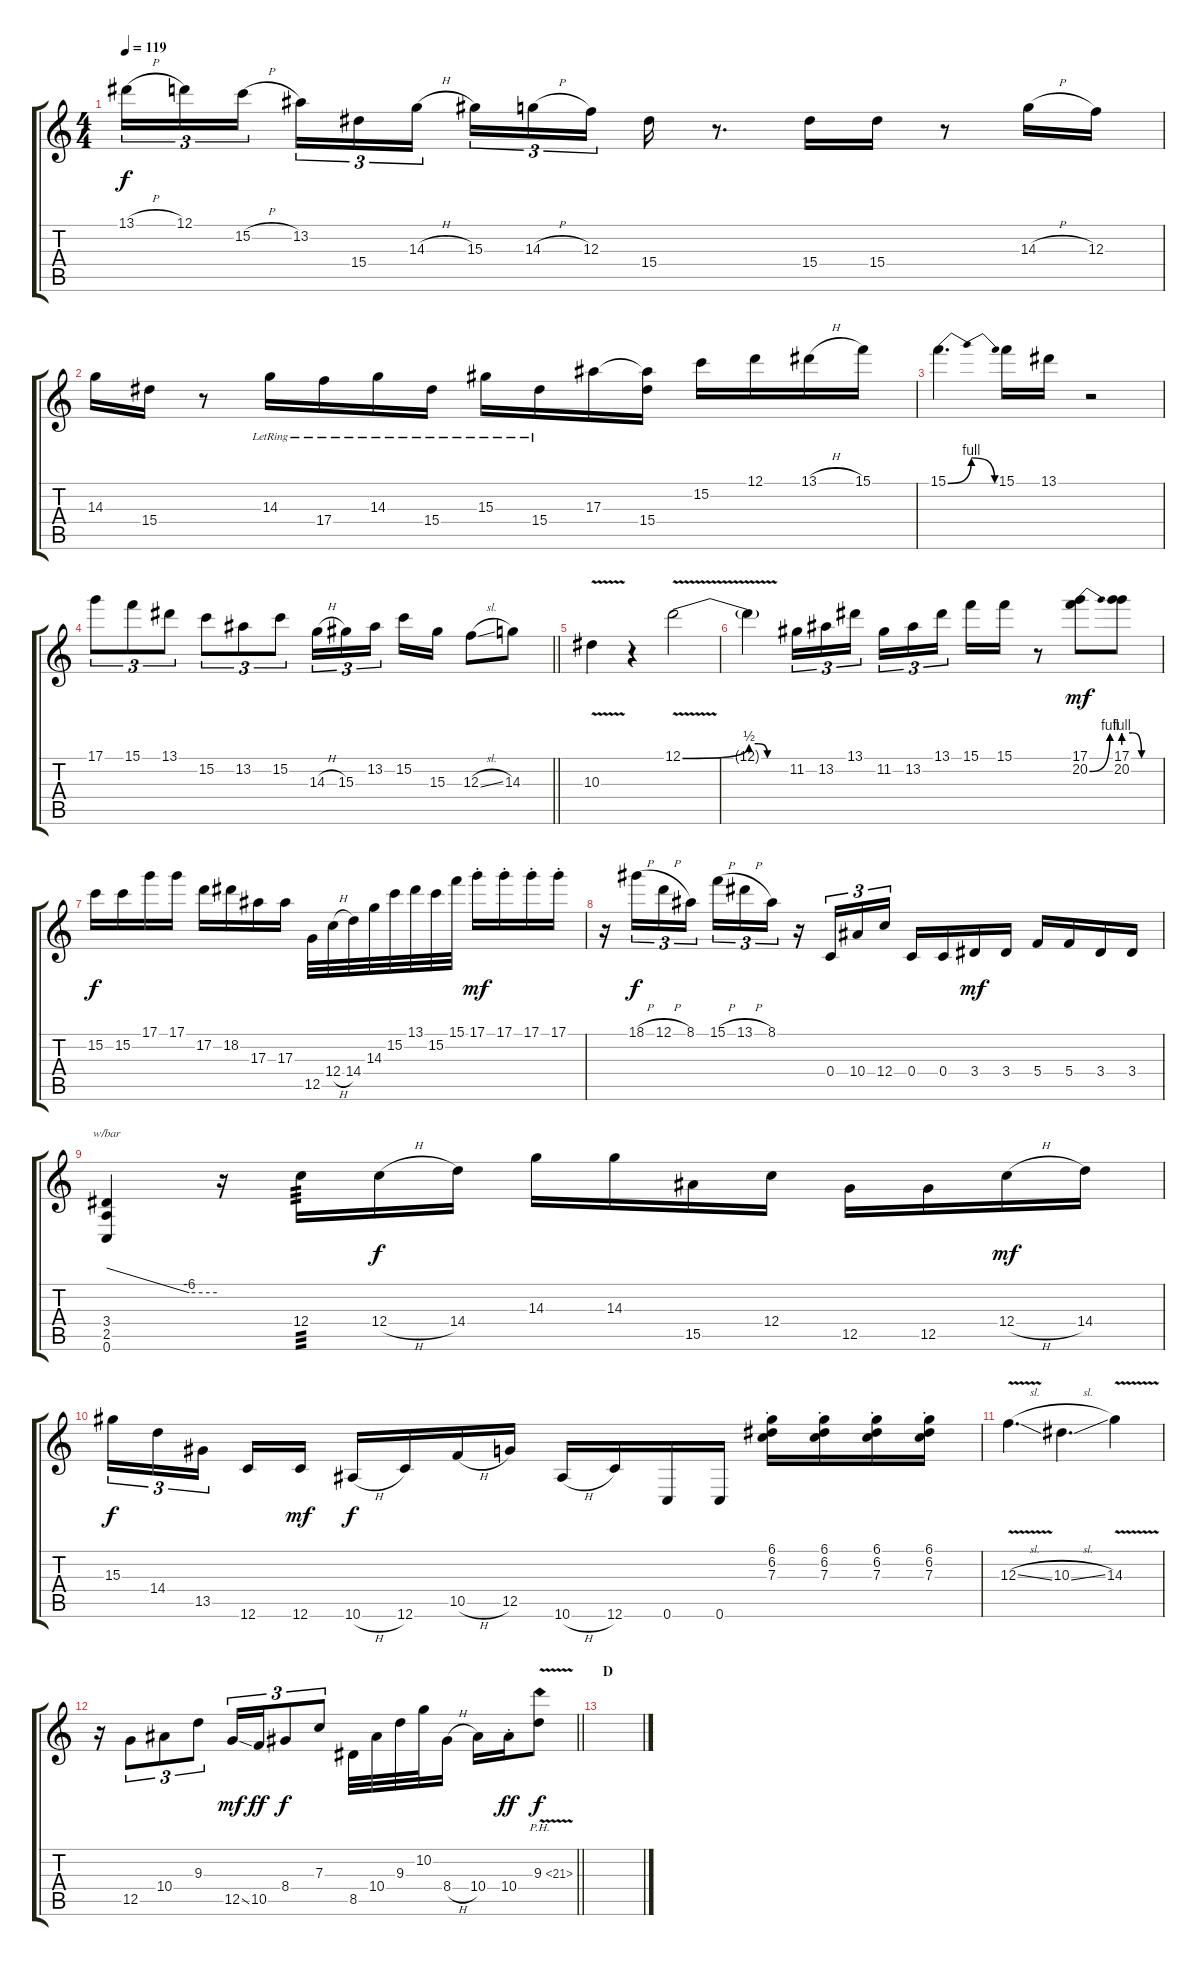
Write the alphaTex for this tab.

\track "" {instrument overdrivenguitar}
\staff {score tabs}
\tuning (D4 A3 F3 C3 G2 C2) {hide}
\ts (4 4)
\tempo 119
\clef g2
\ks c
13.1{h}.16{tu (3 2) dy f} 12.1.16{tu (3 2)} 15.2{h}.16{tu (3 2) beam splitsecondary} 13.2.16{tu (3 2)} 15.4.16{tu (3 2)} 14.3{h}.16{tu (3 2)} 15.3.16{tu (3 2)} 14.3{h}.16{tu (3 2)} 12.3.16{tu (3 2) beam splitsecondary} 15.4.16 r.8{d} 15.4.16 15.4.16 r.8 14.3{h}.16 12.3.16 |
14.3.16 15.4.16 r.8 14.3{lr}.16 17.4{lr}.16 14.3{lr}.16 15.4{lr}.16 15.3{lr}.16 15.4{lr}.16 17.3.16 (17.3{t} 15.4).16 15.2.16 12.1.16 13.1{h}.16 15.1.16 |
15.1{be (bendrelease 0 0 10 4 45 4 60 0)}.4{d} 15.1.16 13.1.16 r.2 |
\barLineRight lightlight
17.1.8{tu (3 2)} 15.1.8{tu (3 2)} 13.1.8{tu (3 2)} 15.2.8{tu (3 2)} 13.2.8{tu (3 2)} 15.2.8{tu (3 2)} 14.3{h}.16{tu (3 2)} 15.3.16{tu (3 2)} 13.2.16{tu (3 2) beam splitsecondary} 15.2.16 15.3.16 12.3{sl}.8 14.3.8 |
10.3{v}.4 r.4{instrument overdrivenguitar} 12.1{be (bend 0 0 60 2) v}.2 |
12.1{be (custom 0 2 15 2 30 0 60 0) t}.4 11.2.16{tu (3 2)} 13.2.16{tu (3 2)} 13.1.16{tu (3 2) beam splitsecondary} 11.2.16{tu (3 2)} 13.2.16{tu (3 2)} 13.1.16{tu (3 2)} 15.1.16 15.1.16 r.8 (17.1 20.2{be (bend 0 0 60 4)}).8{dy mf} (17.1 20.2{be (custom 0 4 15 4 30 0 60 0)}).8 |
15.2.16{dy f} 15.2.16 17.1.16 17.1.16 17.2.16 18.2.16 17.3.16 17.3.16 12.5.32 12.4{h}.32 14.4.32 14.3.32 15.2.32 13.1.32 15.2.32 15.1.32 17.1{st}.16{dy mf} 17.1{st}.16 17.1{st}.16 17.1{st}.16 |
r.16 18.1{h}.16{tu (3 2) dy f} 12.1{h}.16{tu (3 2)} 8.1.16{tu (3 2) beam splitsecondary} 15.1{h}.16{tu (3 2)} 13.1{h}.16{tu (3 2)} 8.1.16{tu (3 2)} r.16 0.4.16{tu (3 2)} 10.4.16{tu (3 2)} 12.4.16{tu (3 2)} 0.4.16 0.4.16 3.4.16{dy mf} 3.4.16 5.4.16 5.4.16 3.4.16 3.4.16 |
(3.4 2.5 0.6).4{tbe (custom default 0 0 45 -24 60 -24)} r.16 12.4.16{tp 3} 12.4{h}.16{dy f} 14.4.16 14.3.16 14.3.16 15.5.16 12.4.16 12.5.16 12.5.16 12.4{h}.16{dy mf} 14.4.16 |
15.3.16{tu (3 2) dy f} 14.4.16{tu (3 2)} 13.5.16{tu (3 2) beam splitsecondary} 12.6.16 12.6.16{dy mf} 10.6{h}.16{dy f} 12.6.16 10.5{h}.16 12.5.16 10.6{h}.16 12.6.16 0.6.16 0.6.16 (6.1{st} 6.2{st} 7.3{st}).16 (6.1{st} 6.2{st} 7.3{st}).16 (6.1{st} 6.2{st} 7.3{st}).16 (6.1{st} 6.2{st} 7.3{st}).16 |
12.3{v sl}.4{d} 10.3{sl}.4{d} 14.3{v}.4 |
\barLineRight lightlight
r.16 12.5.8{tu (3 2)} 10.4.8{tu (3 2)} 9.3.8{tu (3 2)} 12.5{ss}.16{tu (3 2) dy mf} 10.5.16{tu (3 2) dy ff} 8.4.8{tu (3 2) dy f} 7.3.8{tu (3 2)} 8.5.32 10.4.32 9.3.32 10.2.32 8.4{h}.16 10.4.16 10.4{st}.16{dy ff} 9.3{ph 12 v}.8{dy f} |
\section ("" "D")
